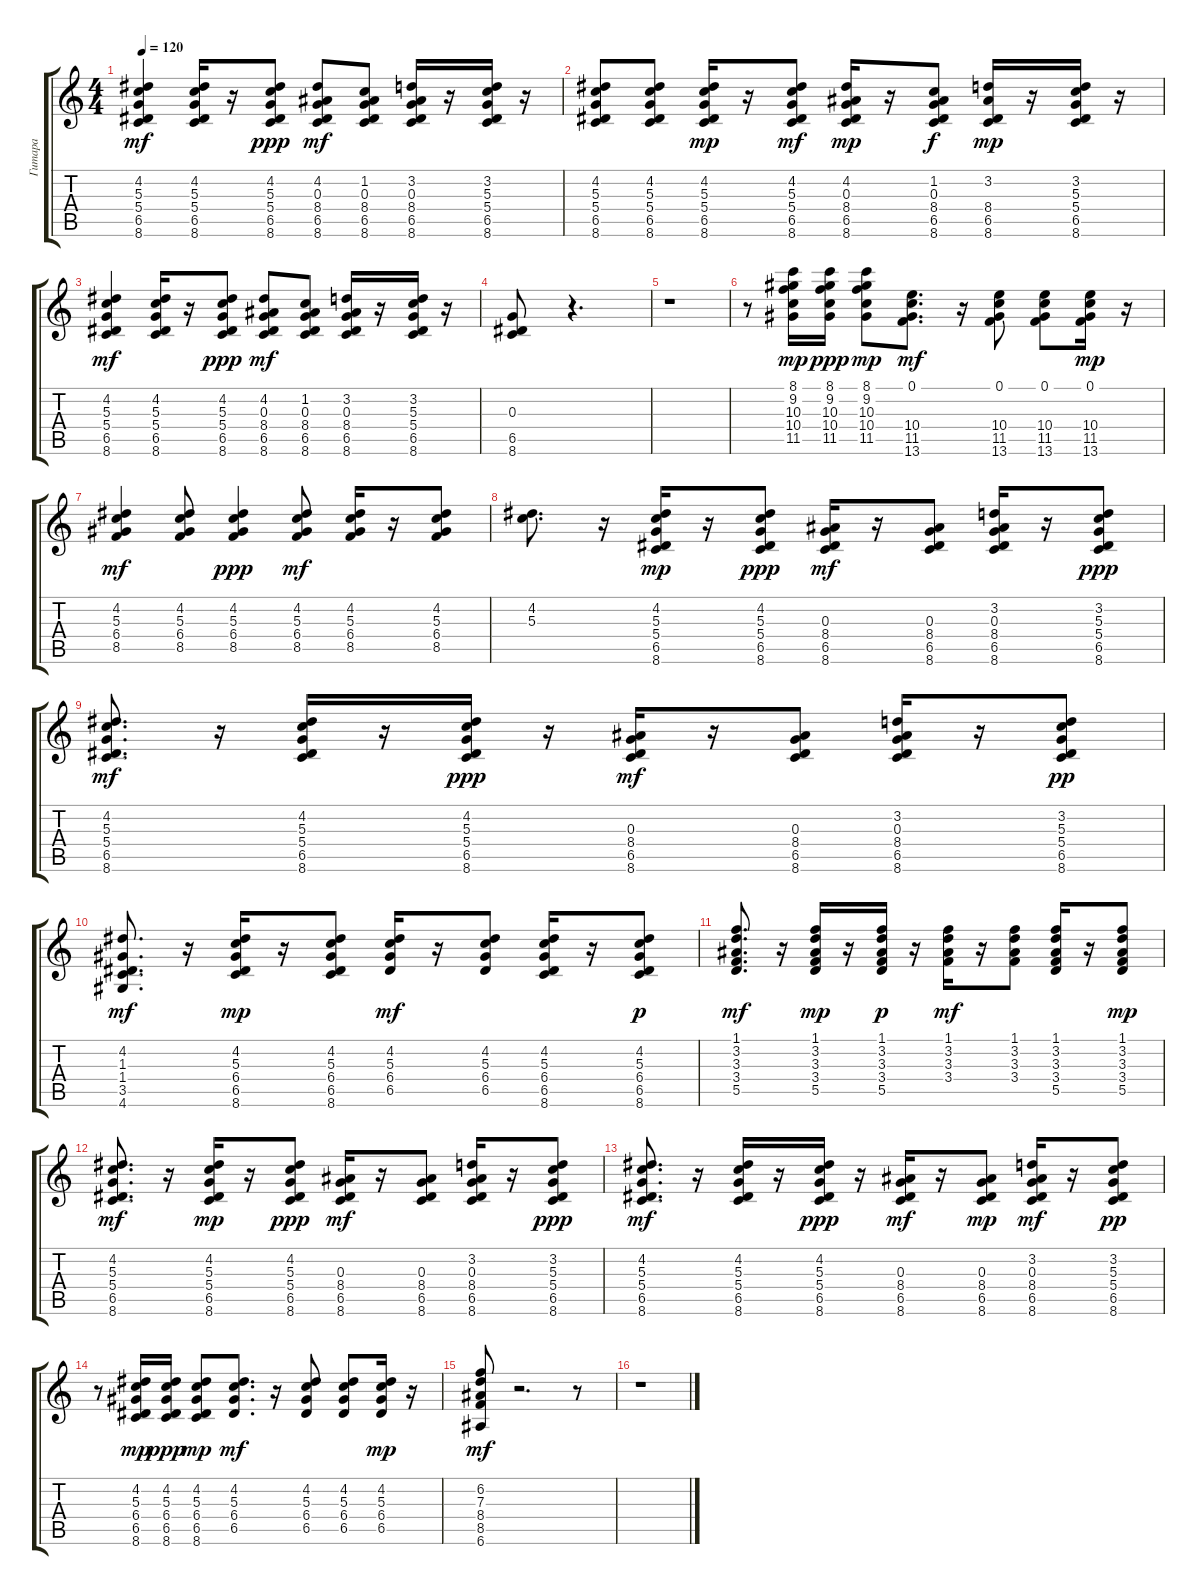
\track ("Гитара" "Гитара") {instrument acousticguitarsteel}
\staff {score tabs}
\tuning (E4 B3 G3 D3 A2 E2) {hide}
\ts (4 4)
\tempo 120
\clef g2
\ks c
(4.2 5.3 5.4 6.5 8.6).4{dy mf} (4.2 5.3 5.4 6.5 8.6).16 r.16 (4.2 5.3 5.4 6.5 8.6).8{dy ppp} (4.2 0.3 8.4 6.5 8.6).8{dy mf} (1.2 0.3 8.4 6.5 8.6).8 (3.2 0.3 8.4 6.5 8.6).16 r.16 (3.2 5.3 5.4 6.5 8.6).16 r.16 |
(4.2 5.3 5.4 6.5 8.6).8 (4.2 5.3 5.4 6.5 8.6).8 (4.2 5.3 5.4 6.5 8.6).16{dy mp} r.16 (4.2 5.3 5.4 6.5 8.6).8{dy mf} (4.2 0.3 8.4 6.5 8.6).16{dy mp} r.16 (1.2 0.3 8.4 6.5 8.6).8{dy f} (3.2 8.4 6.5 8.6).16{dy mp} r.16 (3.2 5.3 5.4 6.5 8.6).16 r.16 |
(4.2 5.3 5.4 6.5 8.6).4{dy mf} (4.2 5.3 5.4 6.5 8.6).16 r.16 (4.2 5.3 5.4 6.5 8.6).8{dy ppp} (4.2 0.3 8.4 6.5 8.6).8{dy mf} (1.2 0.3 8.4 6.5 8.6).8 (3.2 0.3 8.4 6.5 8.6).16 r.16 (3.2 5.3 5.4 6.5 8.6).16 r.16 |
(0.3 6.5 8.6).8 r.4{d} |
r.1 |
r.8 (8.1 9.2 10.3 10.4 11.5).16{dy mp} (8.1 9.2 10.3 10.4 11.5).16{dy ppp} (8.1 9.2 10.3 10.4 11.5).8{dy mp} (0.1 10.4 11.5 13.6).8{d dy mf} r.16 (0.1 10.4 11.5 13.6).8 (0.1 10.4 11.5 13.6).8 (0.1 10.4 11.5 13.6).16{dy mp} r.16 |
(4.2 5.3 6.4 8.5).4{dy mf} (4.2 5.3 6.4 8.5).8 (4.2 5.3 6.4 8.5).4{dy ppp} (4.2 5.3 6.4 8.5).8{dy mf} (4.2 5.3 6.4 8.5).16 r.16 (4.2 5.3 6.4 8.5).8 |
(4.2 5.3).8{d} r.16 (4.2 5.3 5.4 6.5 8.6).16{dy mp} r.16 (4.2 5.3 5.4 6.5 8.6).8{dy ppp} (0.3 8.4 6.5 8.6).16{dy mf} r.16 (0.3 8.4 6.5 8.6).8 (3.2 0.3 8.4 6.5 8.6).16 r.16 (3.2 5.3 5.4 6.5 8.6).8{dy ppp} |
(4.2 5.3 5.4 6.5 8.6).8{d dy mf} r.16 (4.2 5.3 5.4 6.5 8.6).16 r.16 (4.2 5.3 5.4 6.5 8.6).16{dy ppp} r.16 (0.3 8.4 6.5 8.6).16{dy mf} r.16 (0.3 8.4 6.5 8.6).8 (3.2 0.3 8.4 6.5 8.6).16 r.16 (3.2 5.3 5.4 6.5 8.6).8{dy pp} |
(4.2 1.3 1.4 3.5 4.6).8{d dy mf} r.16 (4.2 5.3 6.4 6.5 8.6).16{dy mp} r.16 (4.2 5.3 6.4 6.5 8.6).8 (4.2 5.3 6.4 6.5).16{dy mf} r.16 (4.2 5.3 6.4 6.5).8 (4.2 5.3 6.4 6.5 8.6).16 r.16 (4.2 5.3 6.4 6.5 8.6).8{dy p} |
(1.1 3.2 3.3 3.4 5.5).8{d dy mf} r.16 (1.1 3.2 3.3 3.4 5.5).16{dy mp} r.16 (1.1 3.2 3.3 3.4 5.5).16{dy p} r.16 (1.1 3.2 3.3 3.4).16{dy mf} r.16 (1.1 3.2 3.3 3.4).8 (1.1 3.2 3.3 3.4 5.5).16 r.16 (1.1 3.2 3.3 3.4 5.5).8{dy mp} |
(4.2 5.3 5.4 6.5 8.6).8{d dy mf} r.16 (4.2 5.3 5.4 6.5 8.6).16{dy mp} r.16 (4.2 5.3 5.4 6.5 8.6).8{dy ppp} (0.3 8.4 6.5 8.6).16{dy mf} r.16 (0.3 8.4 6.5 8.6).8 (3.2 0.3 8.4 6.5 8.6).16 r.16 (3.2 5.3 5.4 6.5 8.6).8{dy ppp} |
(4.2 5.3 5.4 6.5 8.6).8{d dy mf} r.16 (4.2 5.3 5.4 6.5 8.6).16 r.16 (4.2 5.3 5.4 6.5 8.6).16{dy ppp} r.16 (0.3 8.4 6.5 8.6).16{dy mf} r.16 (0.3 8.4 6.5 8.6).8{dy mp} (3.2 0.3 8.4 6.5 8.6).16{dy mf} r.16 (3.2 5.3 5.4 6.5 8.6).8{dy pp} |
r.8 (4.2 5.3 6.4 6.5 8.6).16{dy mp} (4.2 5.3 6.4 6.5 8.6).16{dy ppp} (4.2 5.3 6.4 6.5 8.6).8{dy mp} (4.2 5.3 6.4 6.5).8{d dy mf} r.16 (4.2 5.3 6.4 6.5).8 (4.2 5.3 6.4 6.5).8 (4.2 5.3 6.4 6.5).16{dy mp} r.16 |
(6.2 7.3 8.4 8.5 6.6).8{dy mf} r.2{d} r.8 |
r.1
